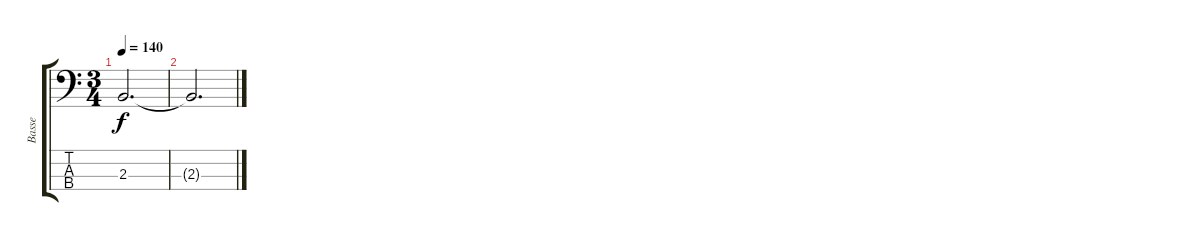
\track ("Basse" "Basse") {instrument electricbassfinger}
\staff {score tabs}
\tuning (G2 D2 A1 E1) {hide}
\ts (3 4)
\tempo 140
\clef f4
\ks c
2.3{t}.2{d dy f} |
2.3{t}.2{d}
